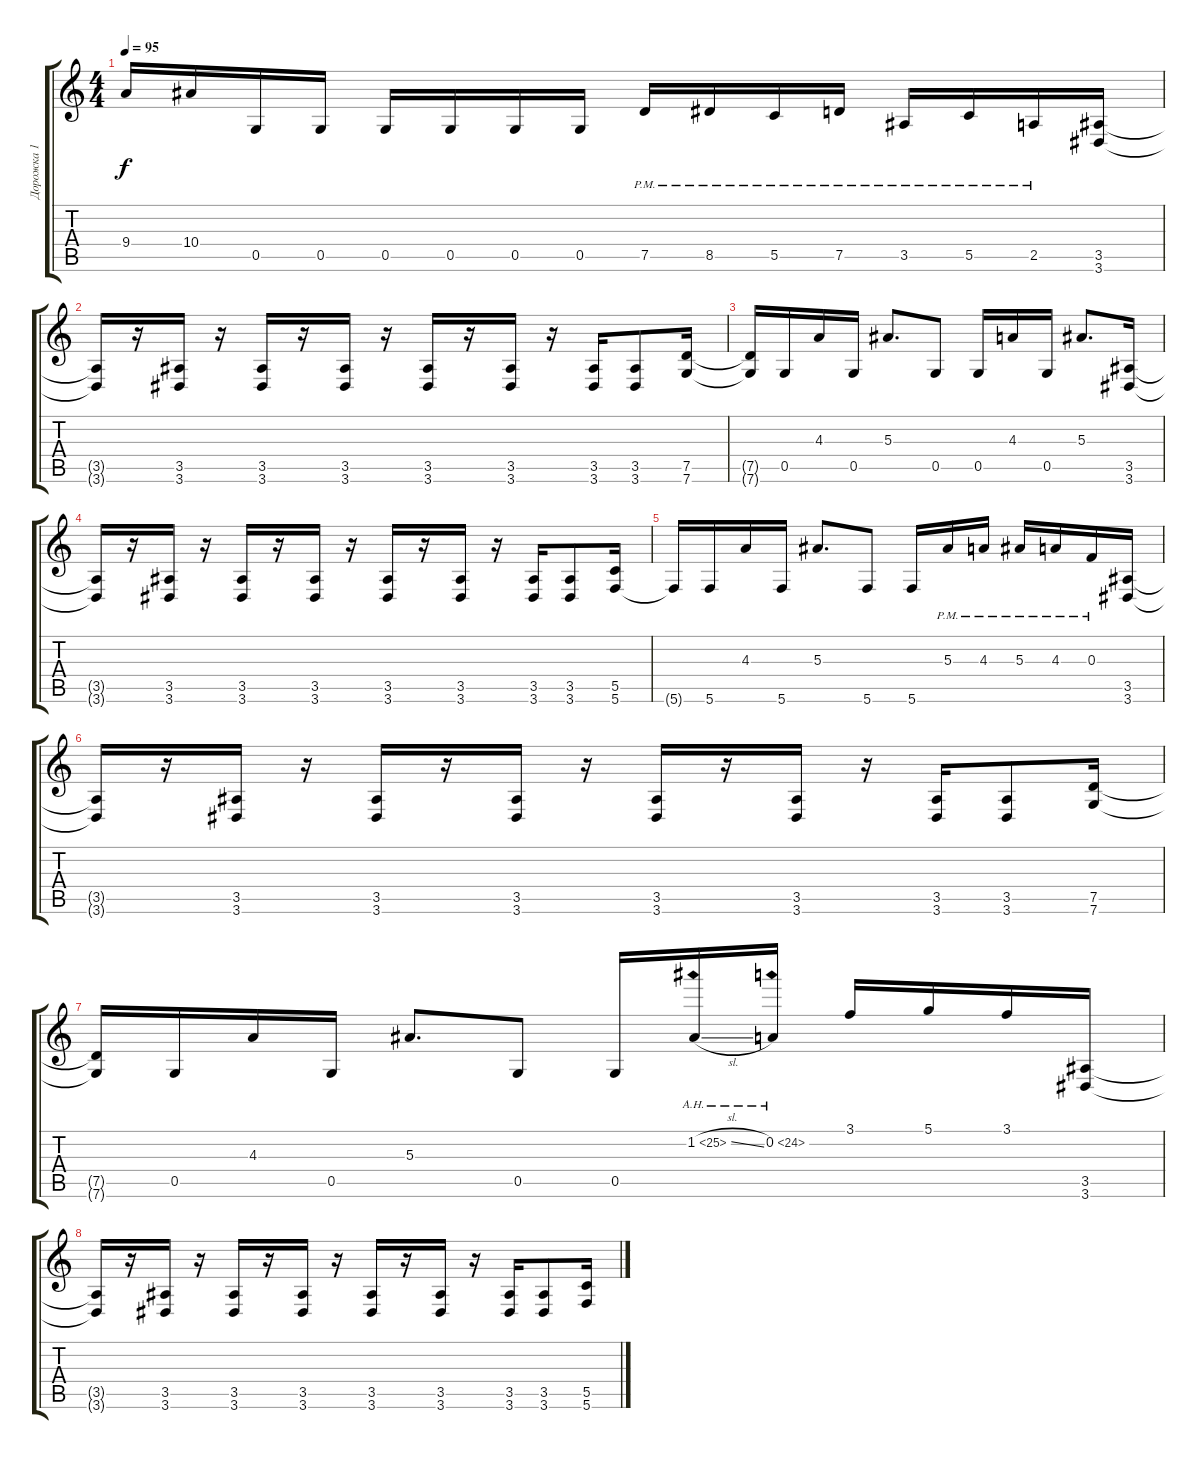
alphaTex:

\track ("Дорожка 1" "Дорожка 1") {instrument overdrivenguitar}
\staff {score tabs}
\tuning (D4 A3 F3 C3 G2 C2) {hide}
\ts (4 4)
\tempo 95
\clef g2
\ks c
9.4{t}.16{dy f} 10.4.16 0.5.16 0.5.16 0.5.16 0.5.16 0.5.16 0.5.16 7.5{pm}.16 8.5{pm}.16 5.5{pm}.16 7.5{pm}.16 3.5{pm}.16 5.5{pm}.16 2.5{pm}.16 (3.5 3.6).16 |
(3.5{t} 3.6{t}).16 r.16 (3.5 3.6).16 r.16 (3.5 3.6).16 r.16 (3.5 3.6).16 r.16 (3.5 3.6).16 r.16 (3.5 3.6).16 r.16 (3.5 3.6).16 (3.5 3.6).8 (7.5 7.6).16 |
(7.5{t} 7.6{t}).16 0.5.16 4.3.16 0.5.16 5.3.8{d} 0.5.8 0.5.16 4.3.16 0.5.16 5.3.8{d} (3.5 3.6).16 |
(3.5{t} 3.6{t}).16 r.16 (3.5 3.6).16 r.16 (3.5 3.6).16 r.16 (3.5 3.6).16 r.16 (3.5 3.6).16 r.16 (3.5 3.6).16 r.16 (3.5 3.6).16 (3.5 3.6).8 (5.5 5.6).16 |
5.6{t}.16 5.6.16 4.3.16 5.6.16 5.3.8{d} 5.6.8 5.6.16 5.3{pm}.16 4.3{pm}.16 5.3{pm}.16 4.3{pm}.16 0.3{pm}.16 (3.5 3.6).16 |
(3.5{t} 3.6{t}).16 r.16 (3.5 3.6).16 r.16 (3.5 3.6).16 r.16 (3.5 3.6).16 r.16 (3.5 3.6).16 r.16 (3.5 3.6).16 r.16 (3.5 3.6).16 (3.5 3.6).8 (7.5 7.6).16 |
(7.5{t} 7.6{t}).16 0.5.16 4.3.16 0.5.16 5.3.8{d} 0.5.8 0.5.16 1.2{ah 24 sl}.16 0.2{ah 24}.16 3.1.16 5.1.16 3.1.16 (3.5 3.6).16 |
(3.5{t} 3.6{t}).16 r.16 (3.5 3.6).16 r.16 (3.5 3.6).16 r.16 (3.5 3.6).16 r.16 (3.5 3.6).16 r.16 (3.5 3.6).16 r.16 (3.5 3.6).16 (3.5 3.6).8 (5.5 5.6).16
